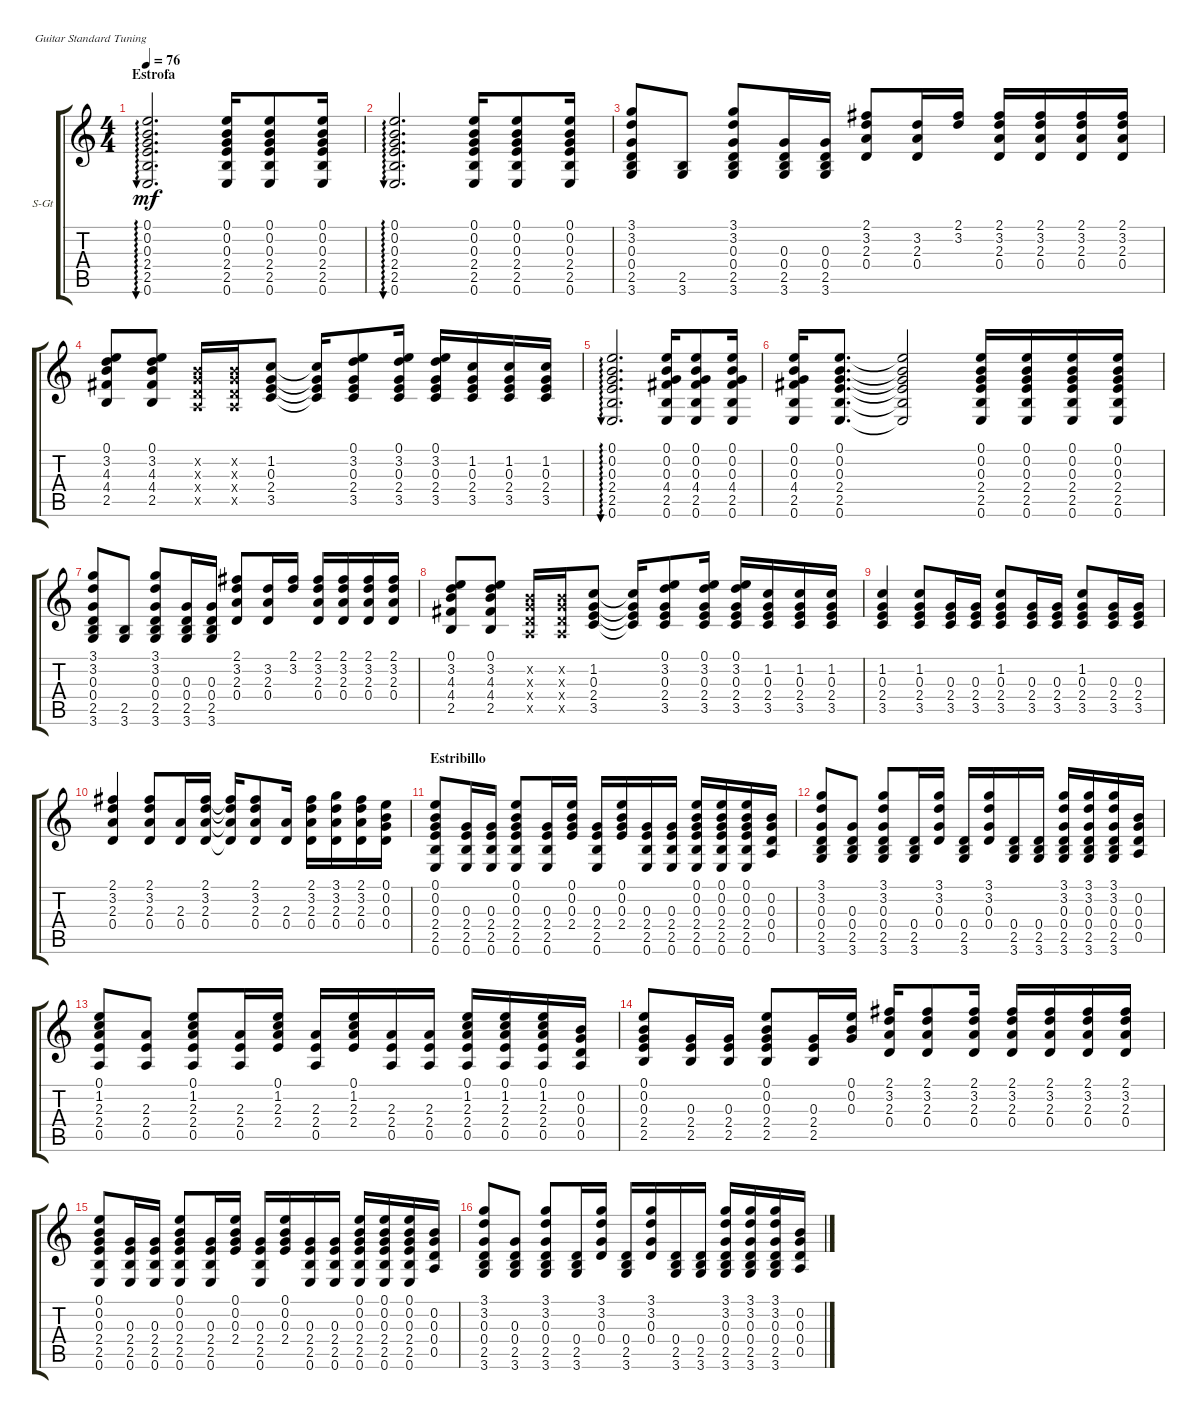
\defaultSystemsLayout 4
\bracketExtendMode groupsimilarinstruments
\firstSystemTrackNameOrientation horizontal
\otherSystemsTrackNameOrientation horizontal
\track ("Zacky (acoustic)" "S-Gt") {instrument acousticguitarsteel}
\staff {score tabs}
\tuning (E4 B3 G3 D3 A2 E2)
\ts (4 4)
\section ("" "Estrofa")
\tempo 76
\clef g2
\ks c
(0.6 2.5 2.4 0.3 0.2 0.1).2{d au 0 dy mf instrument acousticguitarsteel} (0.6 2.5 2.4 0.3 0.2 0.1).16 (0.6 2.5 2.4 0.3 0.2 0.1).8 (0.6 2.5 2.4 0.3 0.2 0.1).16 |
(0.6 2.5 2.4 0.3 0.2 0.1).2{d au 0} (0.6 2.5 2.4 0.3 0.2 0.1).16 (0.6 2.5 2.4 0.3 0.2 0.1).8 (0.6 2.5 2.4 0.3 0.2 0.1).16 |
(3.6 2.5 0.4 0.3 3.2 3.1).8 (3.6 2.5).8 (3.6 2.5 0.4 0.3 3.2 3.1).8 (3.6 2.5 0.4 0.3).16 (0.3 0.4 2.5 3.6).16 (0.4 2.3 3.2 2.1).8 (3.2 2.3 0.4).16 (3.2 2.1).16 (2.1 3.2 2.3 0.4).16 (2.1 3.2 2.3 0.4).16 (2.1 3.2 2.3 0.4).16 (2.1 3.2 2.3 0.4).16 |
(2.5 4.4 4.3 3.2 0.1).8 (2.5 4.4 4.3 3.2 0.1).8 (0.2{x} 0.3{x} 0.4{x} 0.5{x}).16 (0.4{x} 0.3{x} 0.2{x} 0.5{x}).16 (3.5 2.4 1.2 0.3).8 (1.2{t} 0.3{t} 2.4{t} 3.5{t}).16 (3.5 2.4 0.3 3.2 0.1).8 (3.5 2.4 0.3 3.2 0.1).16 (3.5 2.4 0.3 3.2 0.1).16 (3.5 2.4 0.3 1.2).16 (1.2 0.3 2.4 3.5).16 (3.5 2.4 0.3 1.2).16 |
(0.6 2.5 2.4 0.3 0.2 0.1).2{d au 0} (0.6 2.5 4.4 0.3 0.2 0.1).16 (0.6 2.5 4.4 0.3 0.2 0.1).8 (0.6 2.5 4.4 0.3 0.2 0.1).16 |
(4.4 2.5 0.6 0.3 0.2 0.1).16 (2.4 2.5 0.6 0.3 0.2 0.1).8{d} (2.5{t} 0.6{t} 2.4{t} 0.3{t} 0.2{t} 0.1{t}).2 (0.6 2.5 2.4 0.3 0.2 0.1).16 (0.6 2.5 2.4 0.3 0.2 0.1).16 (0.6 2.5 2.4 0.3 0.2 0.1).16 (0.6 2.5 2.4 0.3 0.2 0.1).16 |
(3.6 2.5 0.4 0.3 3.2 3.1).8 (3.6 2.5).8 (3.6 2.5 0.4 0.3 3.2 3.1).8 (3.6 2.5 0.4 0.3).16 (0.3 0.4 2.5 3.6).16 (0.4 2.3 3.2 2.1).8 (3.2 2.3 0.4).16 (3.2 2.1).16 (2.1 3.2 2.3 0.4).16 (2.1 3.2 2.3 0.4).16 (2.1 3.2 2.3 0.4).16 (2.1 3.2 2.3 0.4).16 |
(2.5 4.4 4.3 3.2 0.1).8 (2.5 4.4 4.3 3.2 0.1).8 (0.2{x} 0.3{x} 0.4{x} 0.5{x}).16 (0.4{x} 0.3{x} 0.2{x} 0.5{x}).16 (3.5 2.4 1.2 0.3).8 (1.2{t} 0.3{t} 2.4{t} 3.5{t}).16 (3.5 2.4 0.3 3.2 0.1).8 (3.5 2.4 0.3 3.2 0.1).16 (3.5 2.4 0.3 3.2 0.1).16 (3.5 2.4 0.3 1.2).16 (1.2 0.3 2.4 3.5).16 (3.5 2.4 0.3 1.2).16 |
(3.5 2.4 0.3 1.2).4 (1.2 0.3 2.4 3.5).8 (3.5 2.4 0.3).16 (0.3 2.4 3.5).16 (1.2 0.3 2.4 3.5).8 (3.5 2.4 0.3).16 (0.3 2.4 3.5).16 (1.2 0.3 2.4 3.5).8 (3.5 2.4 0.3).16 (0.3 2.4 3.5).16 |
(0.4 2.3 3.2 2.1).4 (2.1 3.2 2.3 0.4).8 (0.4 2.3).16 (2.3 0.4 3.2 2.1).16 (2.1{t} 3.2{t} 2.3{t} 0.4{t}).16 (0.4 2.3 3.2 2.1).8 (2.3 0.4).16 (0.4 2.3 3.2 2.1).16 (3.1 3.2 2.3 0.4).16 (0.4 2.3 3.2 2.1).16 (0.1 0.2 0.3 0.4).16 |
\section ("" "Estribillo")
(0.6 2.5 2.4 0.3 0.2 0.1).8 (0.3 2.4 2.5 0.6).16 (0.3 2.4 2.5 0.6).16 (0.6 2.5 2.4 0.3 0.2 0.1).8 (0.3 2.4 2.5 0.6).16 (2.4 0.3 0.2 0.1).16 (0.3 2.4 2.5 0.6).16 (2.4 0.3 0.2 0.1).16 (0.3 2.4 2.5 0.6).16 (0.3 2.4 2.5 0.6).16 (0.6 2.5 2.4 0.3 0.2 0.1).16 (0.6 2.5 2.4 0.3 0.2 0.1).16 (0.6 2.5 2.4 0.3 0.2 0.1).16 (0.5 0.4 0.3 0.2).16 |
(3.2 3.1 0.3 0.4 2.5 3.6).8 (3.6 2.5 0.4 0.3).8 (0.3 0.4 2.5 3.6 3.2 3.1).8 (3.6 2.5 0.4).16 (0.4 0.3 3.2 3.1).16 (3.6 2.5 0.4).16 (0.4 0.3 3.2 3.1).16 (3.6 2.5 0.4).16 (3.6 2.5 0.4).16 (0.3 0.4 2.5 3.6 3.2 3.1).16 (0.3 0.4 2.5 3.6 3.2 3.1).16 (0.3 0.4 2.5 3.6 3.2 3.1).16 (0.3 0.2 0.4 0.5).16 |
(0.5 2.4 2.3 1.2 0.1).8 (0.5 2.4 2.3).8 (2.3 2.4 0.5 1.2 0.1).8 (2.3 2.4 0.5).16 (2.4 2.3 1.2 0.1).16 (2.3 2.4 0.5).16 (2.4 2.3 1.2 0.1).16 (2.3 2.4 0.5).16 (0.5 2.4 2.3).16 (2.3 2.4 0.5 1.2 0.1).16 (2.3 2.4 0.5 1.2 0.1).16 (2.3 2.4 0.5 1.2 0.1).16 (0.2 0.3 0.4 0.5).16 |
(2.5 2.4 0.3 0.2 0.1).8 (2.5 2.4 0.3).16 (2.4 2.5 0.3).16 (2.5 2.4 0.3 0.2 0.1).8 (2.5 2.4 0.3).16 (0.3 0.2 0.1).16 (2.1 3.2 2.3 0.4).16 (0.4 2.3 3.2 2.1).8 (2.1 3.2 2.3 0.4).16 (0.4 2.3 3.2 2.1).16 (2.1 3.2 2.3 0.4).16 (0.4 2.3 3.2 2.1).16 (2.1 3.2 2.3 0.4).16 |
(0.6 2.5 2.4 0.3 0.2 0.1).8 (0.3 2.4 2.5 0.6).16 (0.3 2.4 2.5 0.6).16 (0.6 2.5 2.4 0.3 0.2 0.1).8 (0.3 2.4 2.5 0.6).16 (2.4 0.3 0.2 0.1).16 (0.3 2.4 2.5 0.6).16 (2.4 0.3 0.2 0.1).16 (0.3 2.4 2.5 0.6).16 (0.3 2.4 2.5 0.6).16 (0.6 2.5 2.4 0.3 0.2 0.1).16 (0.6 2.5 2.4 0.3 0.2 0.1).16 (0.6 2.5 2.4 0.3 0.2 0.1).16 (0.5 0.4 0.3 0.2).16 |
(3.2 3.1 0.3 0.4 2.5 3.6).8 (3.6 2.5 0.4 0.3).8 (0.3 0.4 2.5 3.6 3.2 3.1).8 (3.6 2.5 0.4).16 (0.4 0.3 3.2 3.1).16 (3.6 2.5 0.4).16 (0.4 0.3 3.2 3.1).16 (3.6 2.5 0.4).16 (3.6 2.5 0.4).16 (0.3 0.4 2.5 3.6 3.2 3.1).16 (0.3 0.4 2.5 3.6 3.2 3.1).16 (0.3 0.4 2.5 3.6 3.2 3.1).16 (0.3 0.2 0.4 0.5).16
